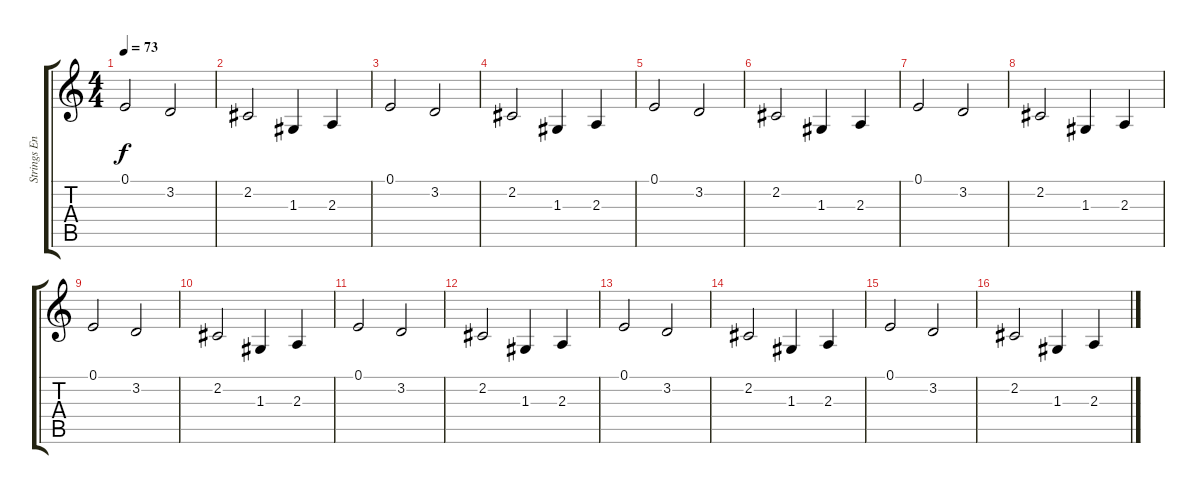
\track ("Strings Ensemble" "Strings En") {instrument stringensemble1}
\staff {score tabs}
\tuning (E4 B3 G3 D3 A2 E2) {hide}
\ts (4 4)
\tempo 73
\clef g2
\ks c
0.1.2{dy f} 3.2.2 |
2.2.2 1.3.4 2.3.4 |
0.1.2 3.2.2 |
2.2.2 1.3.4 2.3.4 |
0.1.2 3.2.2 |
2.2.2 1.3.4 2.3.4 |
0.1.2 3.2.2 |
2.2.2 1.3.4 2.3.4 |
0.1.2 3.2.2 |
2.2.2 1.3.4 2.3.4 |
0.1.2 3.2.2 |
2.2.2 1.3.4 2.3.4 |
0.1.2 3.2.2 |
2.2.2 1.3.4 2.3.4 |
0.1.2 3.2.2 |
2.2.2 1.3.4 2.3.4
